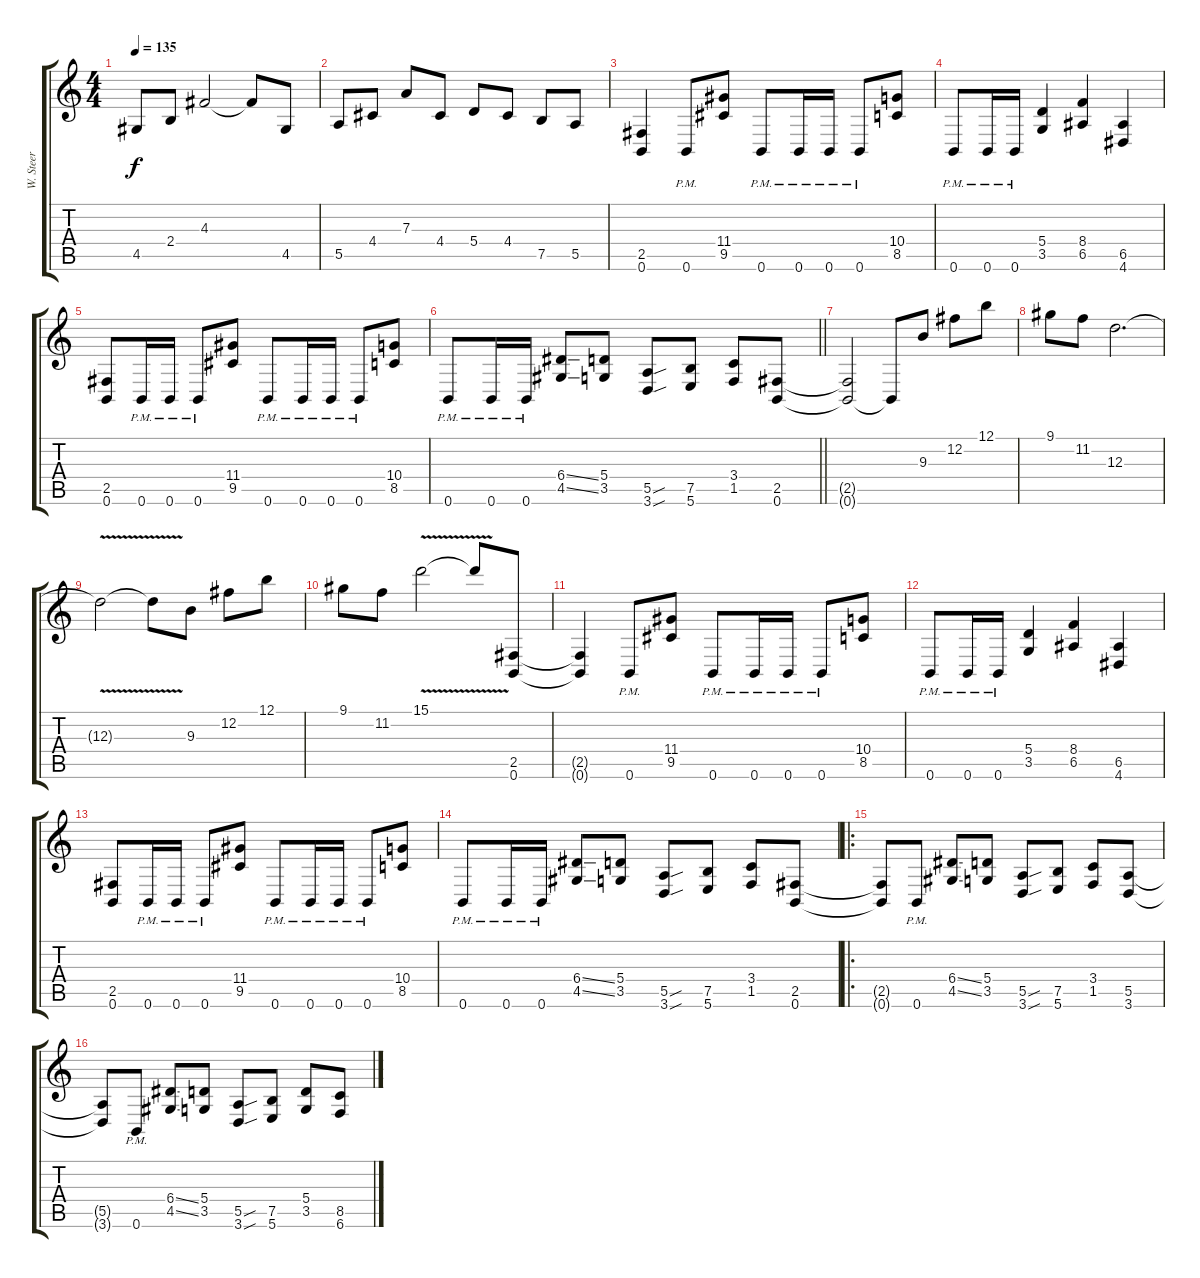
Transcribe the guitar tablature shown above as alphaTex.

\track ("W. Steer" "W. Steer") {instrument distortionguitar}
\staff {score tabs}
\tuning (B3 Gb3 D3 A2 E2 B1) {hide}
\ts (4 4)
\tempo 135
\clef g2
\ks c
4.5.8{dy f} 2.4.8 4.3.2 4.3{t}.8 4.5.8 |
5.5.8 4.4.8 7.3.8 4.4.8 5.4.8 4.4.8 7.5.8 5.5.8 |
(2.5 0.6).4 0.6{pm}.8 (11.4 9.5).8 0.6{pm}.8 0.6{pm}.16 0.6{pm}.16 0.6{pm}.8 (10.4 8.5).8 |
0.6{pm}.8 0.6{pm}.16 0.6{pm}.16 (5.4 3.5).4 (8.4 6.5).4 (6.5 4.6).4 |
(2.5 0.6).8 0.6{pm}.16 0.6{pm}.16 0.6{pm}.8 (11.4 9.5).8 0.6{pm}.8 0.6{pm}.16 0.6{pm}.16 0.6{pm}.8 (10.4 8.5).8 |
\barLineRight lightlight
0.6{pm}.8 0.6{pm}.16 0.6{pm}.16 (6.4{ss} 4.5{ss}).8 (5.4 3.5).8 (5.5{sou} 3.6{sou}).8 (7.5 5.6).8 (3.4 1.5).8 (2.5 0.6).8 |
(2.5{t} 0.6{t}).2 0.6{t}.8 9.3.8 12.2.8 12.1.8 |
9.1.8 11.2.8 12.3.2{d} |
12.3{v t}.2 12.3{t}.8 9.3.8 12.2.8 12.1.8 |
9.1.8 11.2.8 15.1{v}.2 15.1{t}.8 (2.5 0.6).8 |
(2.5{t} 0.6{t}).4 0.6{pm}.8 (11.4 9.5).8 0.6{pm}.8 0.6{pm}.16 0.6{pm}.16 0.6{pm}.8 (10.4 8.5).8 |
0.6{pm}.8 0.6{pm}.16 0.6{pm}.16 (5.4 3.5).4 (8.4 6.5).4 (6.5 4.6).4 |
(2.5 0.6).8 0.6{pm}.16 0.6{pm}.16 0.6{pm}.8 (11.4 9.5).8 0.6{pm}.8 0.6{pm}.16 0.6{pm}.16 0.6{pm}.8 (10.4 8.5).8 |
0.6{pm}.8 0.6{pm}.16 0.6{pm}.16 (6.4{ss} 4.5{ss}).8 (5.4 3.5).8 (5.5{sou} 3.6{sou}).8 (7.5 5.6).8 (3.4 1.5).8 (2.5 0.6).8 |
\ro
(2.5{t} 0.6{t}).8 0.6{pm}.8 (6.4{ss} 4.5{ss}).8 (5.4 3.5).8 (5.5{sou} 3.6{sou}).8 (7.5 5.6).8 (3.4 1.5).8 (5.5 3.6).8 |
(5.5{t} 3.6{t}).8 0.6{pm}.8 (6.4{ss} 4.5{ss}).8 (5.4 3.5).8 (5.5{sou} 3.6{sou}).8 (7.5 5.6).8 (5.4 3.5).8 (8.5 6.6).8
